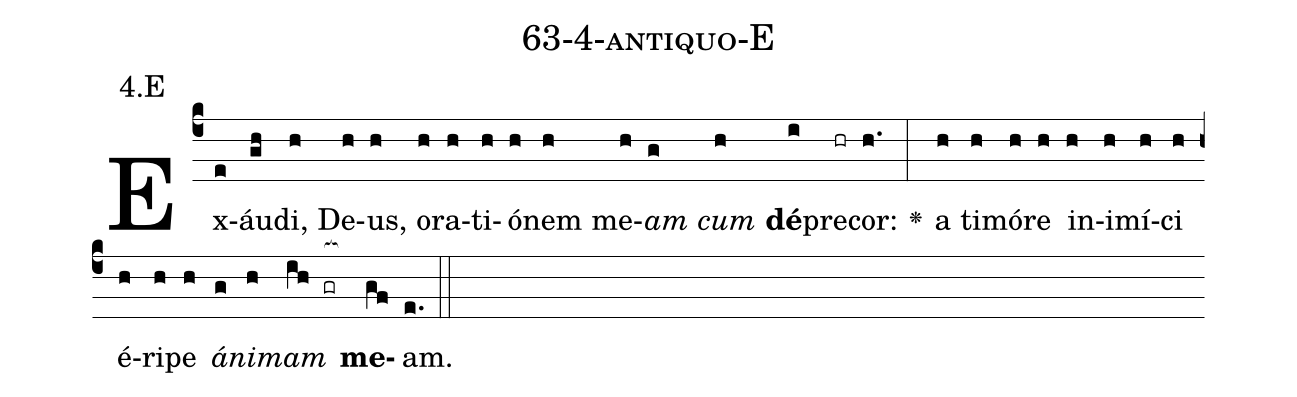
name: 63-4-antiquo-E;
annotation: 4.E;
%%
(c4)Ex(e)áu(gh)di,(h) De(h)us,(h) o(h)ra(h)ti(h)ó(h)nem(h) me(h)<i>am</i>(g) <i>cum</i>(h) <b>dé</b>(i)pre(hr)cor:(h.) <v>\greheightstar</v>(:) a(h) ti(h)mó(h)re(h) in(h)i(h)mí(h)ci(h) é(h)ri(h)pe(h) <i>á</i>(g)<i>ni</i>(h)<i>mam</i>(ih gr[ocb:1{]) <b>me</b>(gf[ocb:0}])am.(e.) (::)


%E(h) u(g) o(h) u(ih) a(gf) e.(e.) (::)
